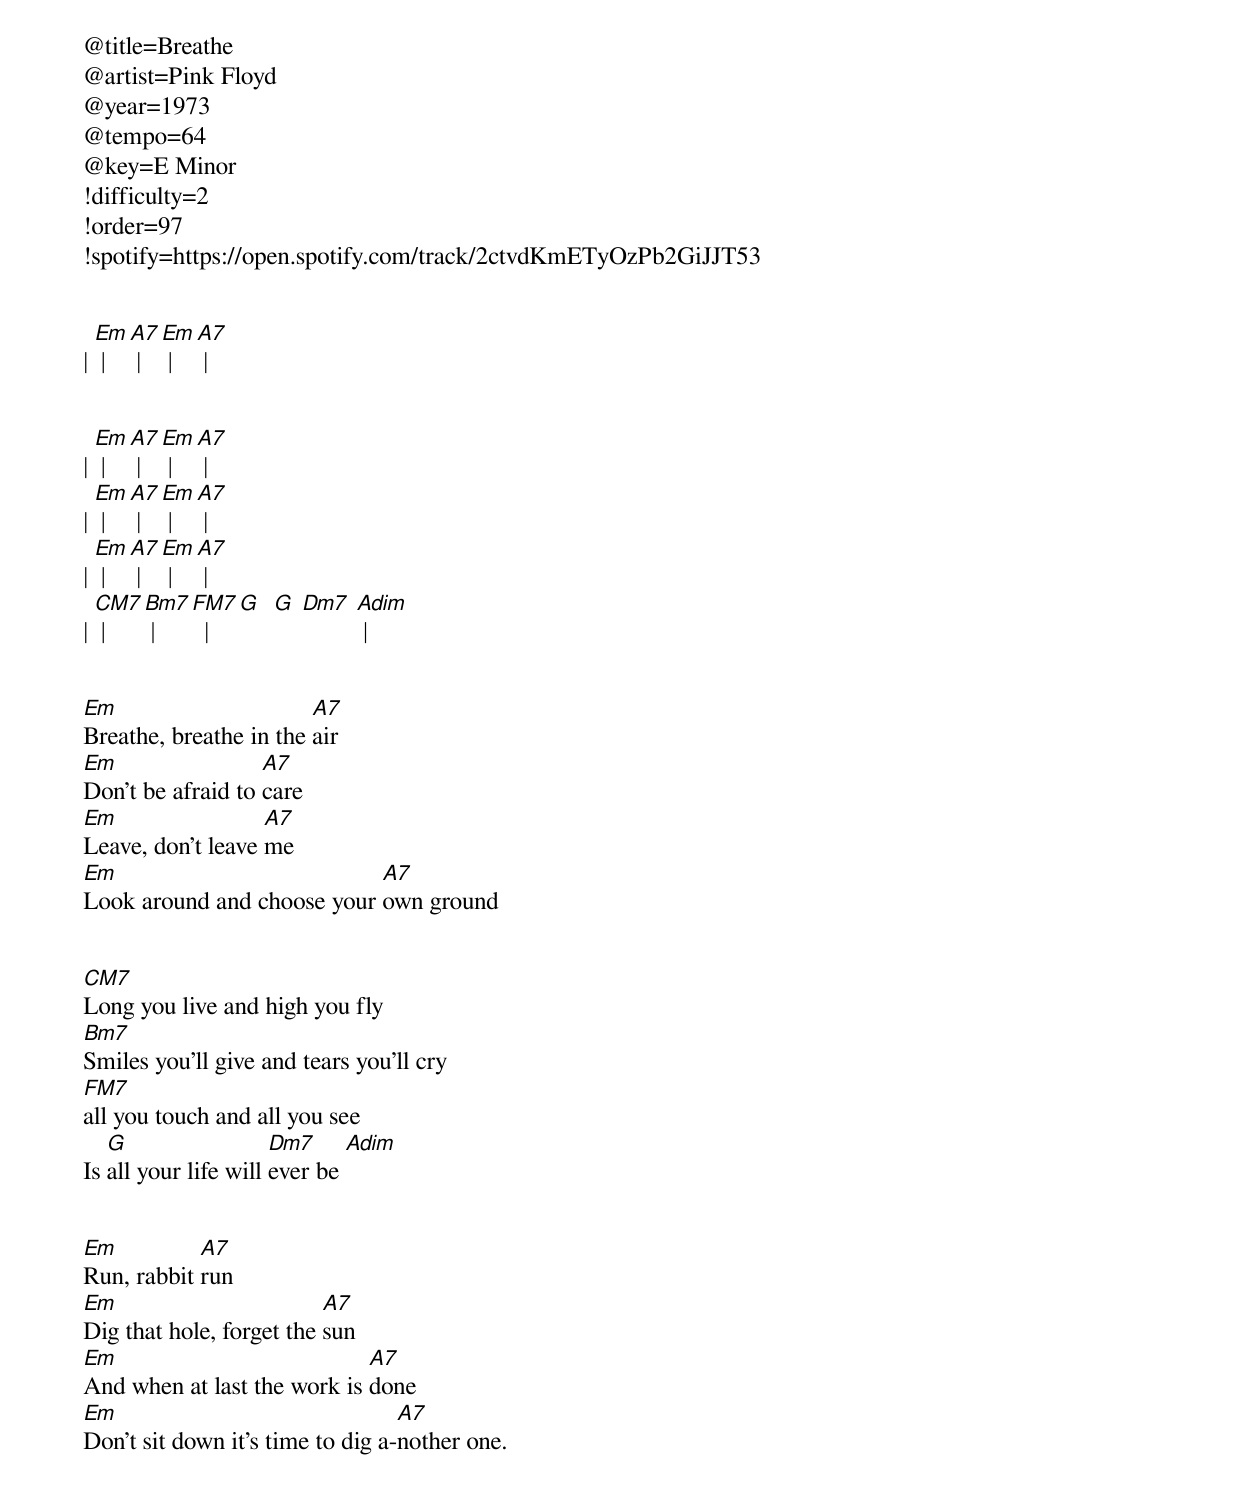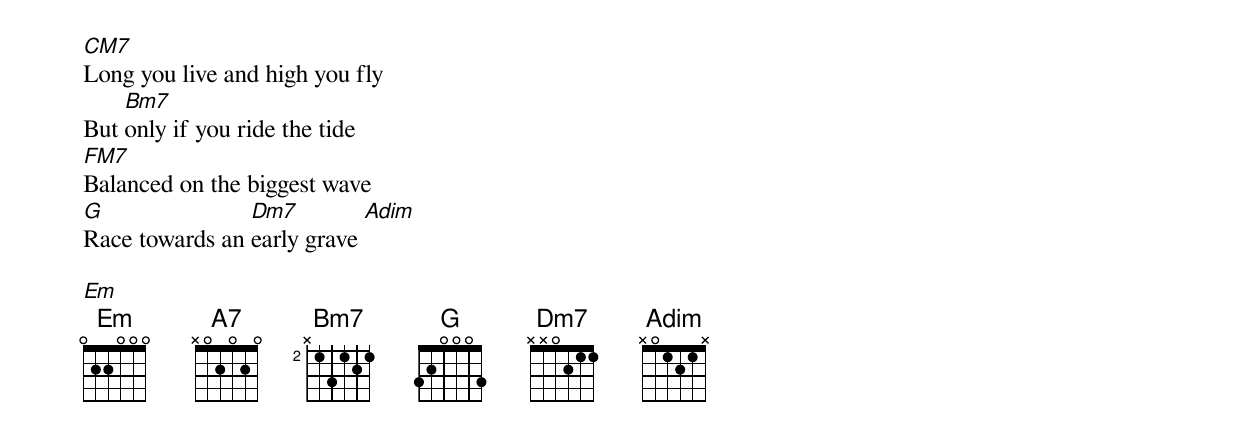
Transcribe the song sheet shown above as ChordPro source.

@title=Breathe
@artist=Pink Floyd
@year=1973
@tempo=64
@key=E Minor
!difficulty=2
!order=97
!spotify=https://open.spotify.com/track/2ctvdKmETyOzPb2GiJJT53


| [Em] | [A7] | [Em] | [A7] |


| [Em] | [A7] | [Em] | [A7] |
| [Em] | [A7] | [Em] | [A7] |
| [Em] | [A7] | [Em] | [A7] |
| [CM7] | [Bm7] | [FM7]  | [G]  [G] [Dm7] [Adim] |


[Em]Breathe, breathe in the [A7]air
[Em]Don't be afraid to [A7]care
[Em]Leave, don't leave [A7]me
[Em]Look around and choose your [A7]own ground


[CM7]Long you live and high you fly
[Bm7]Smiles you'll give and tears you'll cry
[FM7]all you touch and all you see
Is [G]all your life will [Dm7]ever be [Adim]


[Em]Run, rabbit [A7]run
[Em]Dig that hole, forget the [A7]sun
[Em]And when at last the work is [A7]done
[Em]Don't sit down it's time to dig a-[A7]nother one.

[CM7]Long you live and high you fly
But [Bm7]only if you ride the tide
[FM7]Balanced on the biggest wave
[G]Race towards an [Dm7]early grave [Adim]

[Em]
